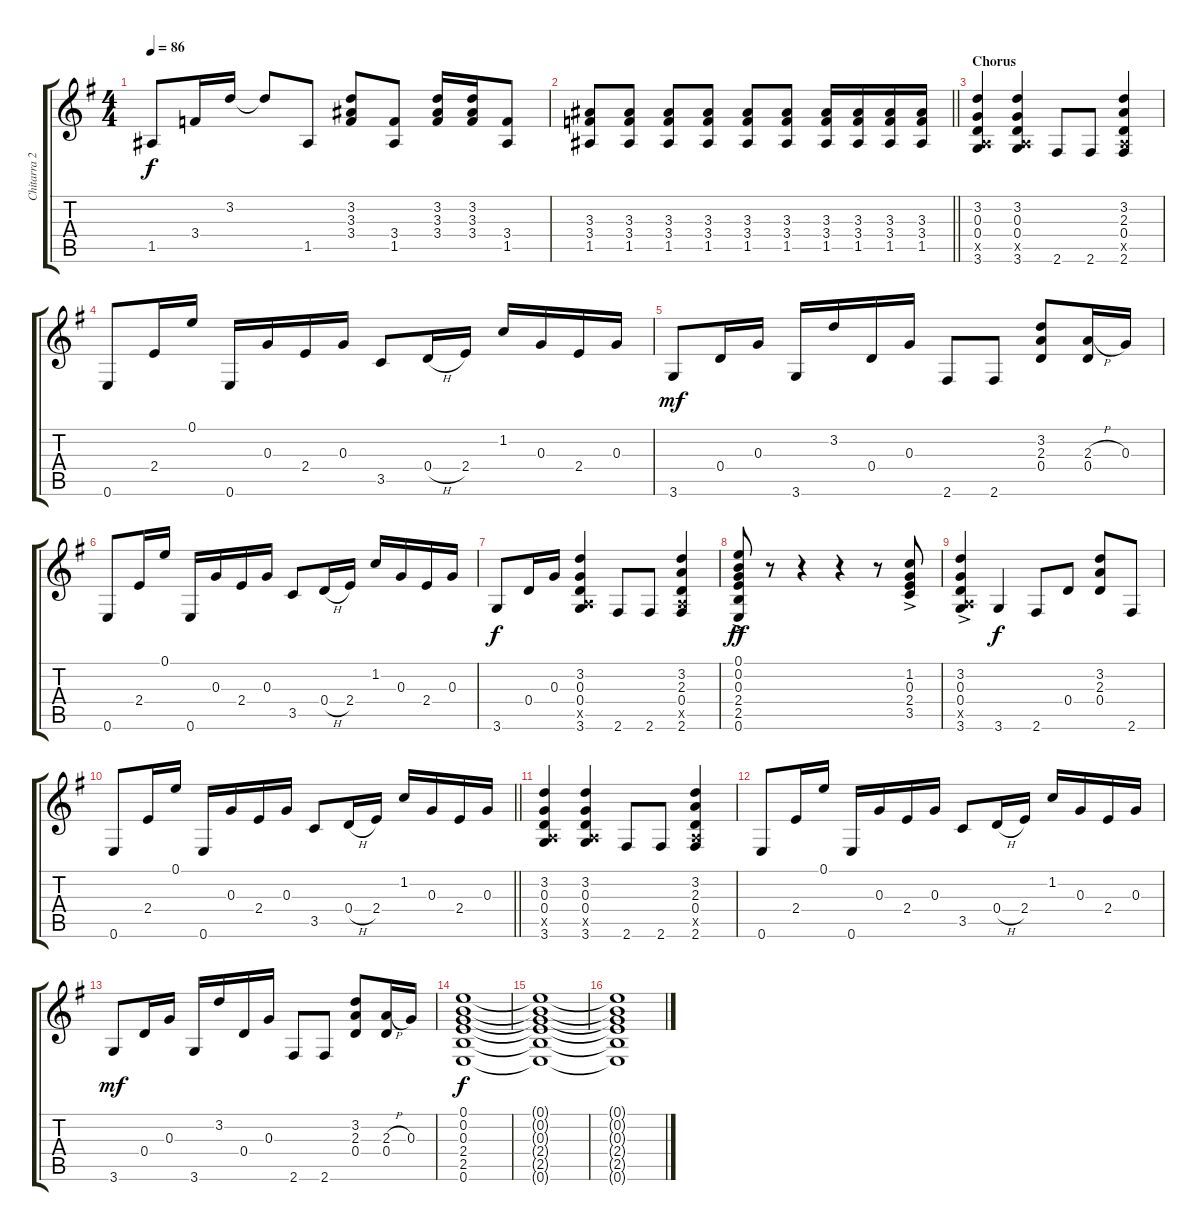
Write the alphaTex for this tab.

\track ("Chitarra 2" "Chitarra 2") {instrument overdrivenguitar}
\staff {score tabs}
\tuning (E4 B3 G3 D3 A2 E2) {hide}
\ts (4 4)
\tempo 86
\clef g2
\ks g
1.5.8{dy f} 3.4.16 3.2.16 3.2{t}.8 1.5.8 (3.2 3.3 3.4).8 (3.4 1.5).8 (3.2 3.3 3.4).16 (3.2 3.3 3.4).16 (3.4 1.5).8 |
\barLineRight lightlight
(3.3 3.4 1.5).8 (3.3 3.4 1.5).8 (3.3 3.4 1.5).8 (3.3 3.4 1.5).8 (3.3 3.4 1.5).8 (3.3 3.4 1.5).8 (3.3 3.4 1.5).16 (3.3 3.4 1.5).16 (3.3 3.4 1.5).16 (3.3 3.4 1.5).16 |
\section ("" "Chorus")
(3.2 0.3 0.4 0.5{x} 3.6).4 (3.2 0.3 0.4 0.5{x} 3.6).4 2.6.8 2.6.8 (3.2 2.3 0.4 0.5{x} 2.6).4 |
0.6.8 2.4.16 0.1.16 0.6.16 0.3.16 2.4.16 0.3.16 3.5.8 0.4{h}.16 2.4.16 1.2.16 0.3.16 2.4.16 0.3.16 |
3.6.8{dy mf} 0.4.16 0.3.16 3.6.16 3.2.16 0.4.16 0.3.16 2.6.8 2.6.8 (3.2 2.3 0.4).8 (2.3{h} 0.4).16 0.3.16 |
0.6.8 2.4.16 0.1.16 0.6.16 0.3.16 2.4.16 0.3.16 3.5.8 0.4{h}.16 2.4.16 1.2.16 0.3.16 2.4.16 0.3.16 |
3.6.8{dy f} 0.4.16 0.3.16 (3.2 0.3 0.4 0.5{x} 3.6).4 2.6.8 2.6.8 (3.2 2.3 0.4 0.5{x} 2.6).4 |
(0.1{ac} 0.2{ac} 0.3{ac} 2.4{ac} 2.5{ac} 0.6{ac}).8{dy ff} r.8 r.4 r.4 r.8 (1.2{ac} 0.3{ac} 2.4{ac} 3.5{ac}).8 |
(3.2{ac} 0.3{ac} 0.4{ac} 0.5{ac x} 3.6{ac}).4 3.6.4{dy f} 2.6.8 0.4.8 (3.2 2.3 0.4).8 2.6.8 |
\barLineRight lightlight
0.6.8 2.4.16 0.1.16 0.6.16 0.3.16 2.4.16 0.3.16 3.5.8 0.4{h}.16 2.4.16 1.2.16 0.3.16 2.4.16 0.3.16 |
(3.2 0.3 0.4 0.5{x} 3.6).4 (3.2 0.3 0.4 0.5{x} 3.6).4 2.6.8 2.6.8 (3.2 2.3 0.4 0.5{x} 2.6).4 |
0.6.8 2.4.16 0.1.16 0.6.16 0.3.16 2.4.16 0.3.16 3.5.8 0.4{h}.16 2.4.16 1.2.16 0.3.16 2.4.16 0.3.16 |
3.6.8{dy mf} 0.4.16 0.3.16 3.6.16 3.2.16 0.4.16 0.3.16 2.6.8 2.6.8 (3.2 2.3 0.4).8 (2.3{h} 0.4).16 0.3.16 |
(0.1 0.2 0.3 2.4 2.5 0.6).1{dy f} |
(0.1{t} 0.2{t} 0.3{t} 2.4{t} 2.5{t} 0.6{t}).1 |
(0.1{t} 0.2{t} 0.3{t} 2.4{t} 2.5{t} 0.6{t}).1
